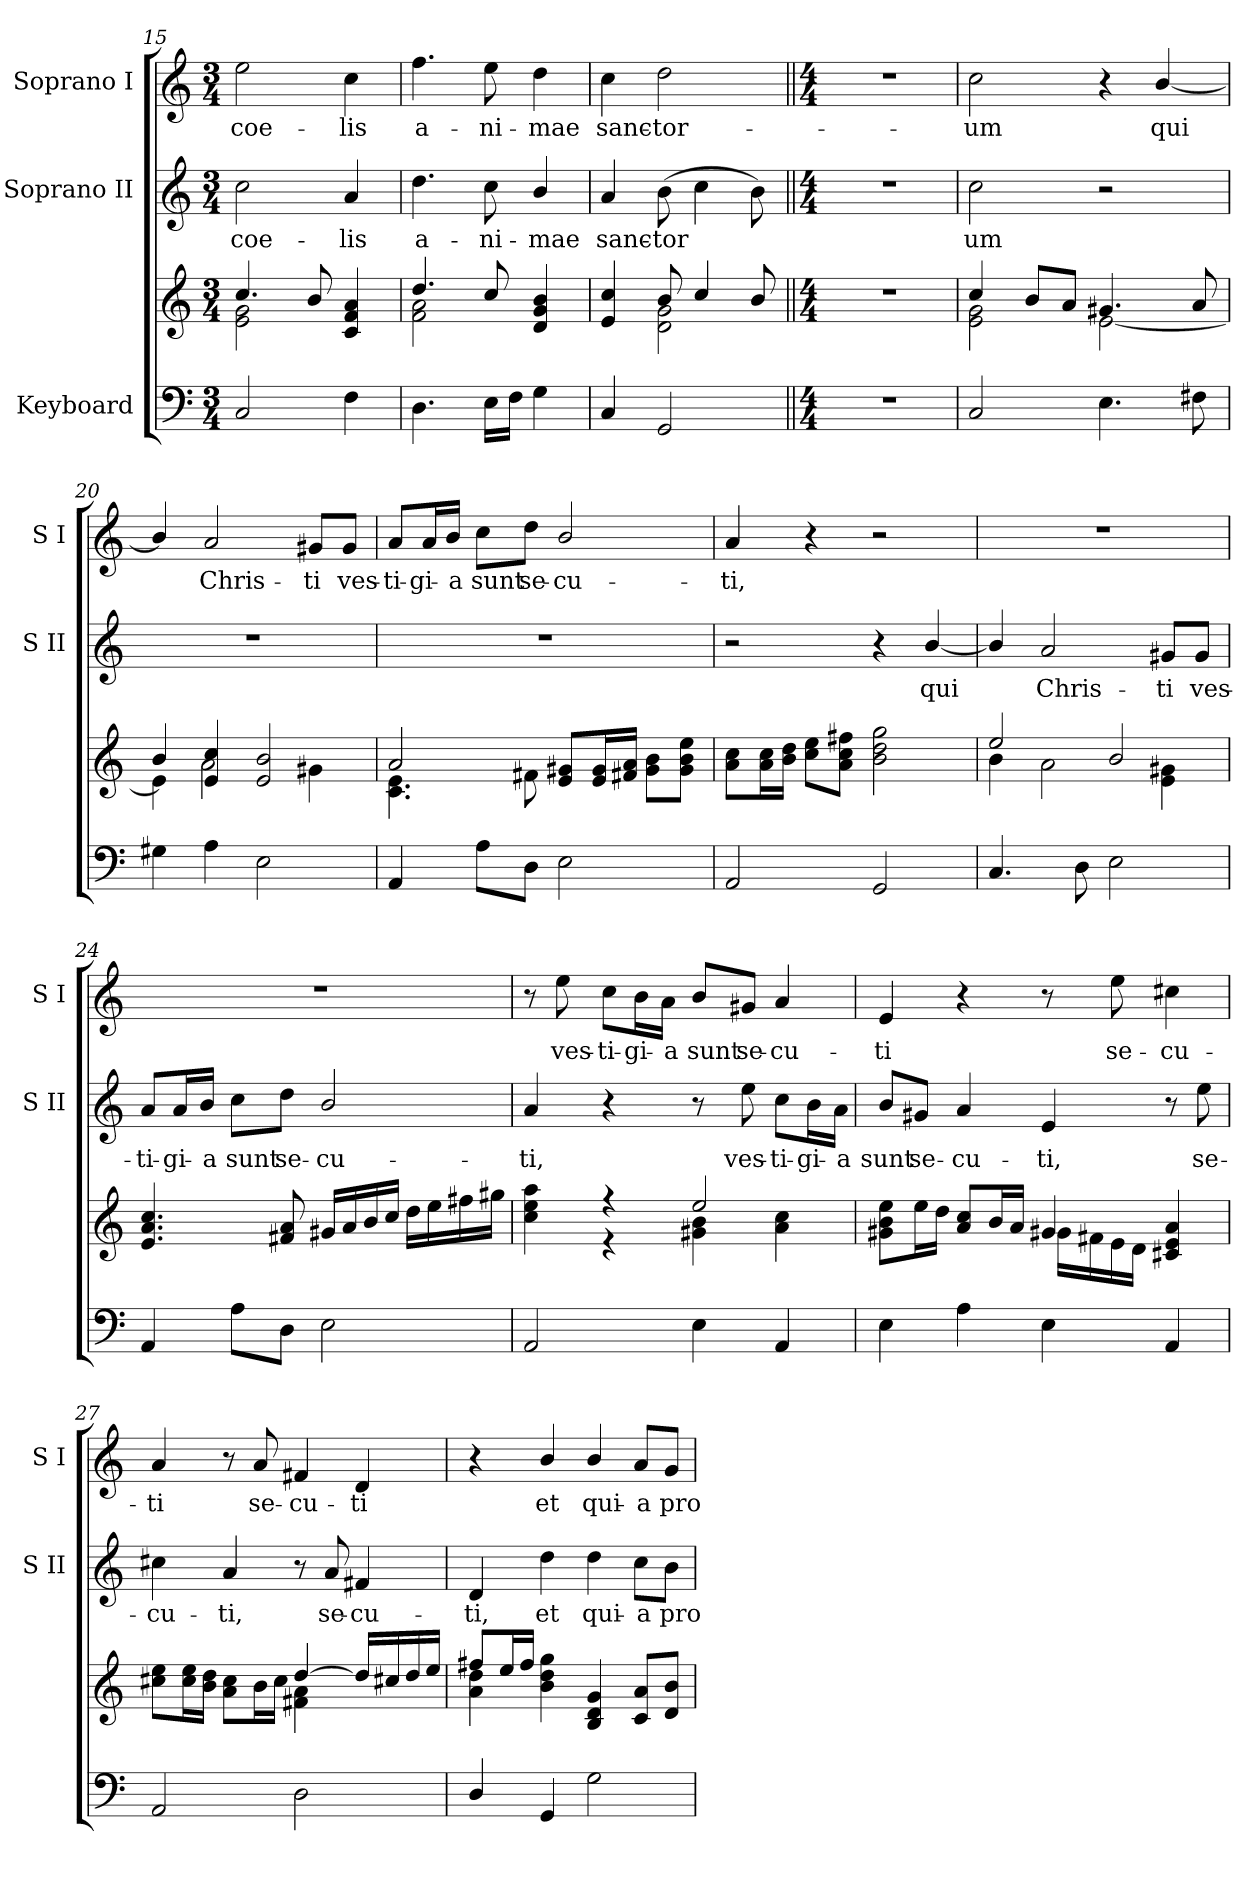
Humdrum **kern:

**kern	**kern	**kern	**text	**kern	**text
*part3	*part3	*part2	*part2	*part1	*part1
*staff4	*staff3	*staff2	*staff2	*staff1	*staff1
*I"Keyboard	*	*I"Soprano II	*	*I"Soprano I	*
*	*	*I'S II	*	*I'S I	*
*clefF4	*clefG2	*clefG2	*	*clefG2	*
*k[]	*k[]	*k[]	*	*k[]	*
*C:	*C:	*C:	*	*C:	*
*M3/4	*M3/4	*M3/4	*	*M3/4	*
=15	=15	=15	=15	=15	=15
*	*^	*	*	*	*
!	!	!	!	!LO:LY:b	!	!LO:LY:b
2C/	4.cc/	2e\ 2g\	2cc\	coe-	2ee\	coe-
.	8b/	.	.	.	.	.
!	!	!	!	!LO:LY:b	!	!LO:LY:b
4F\	4c/ 4f/ 4a/	4ryy	4a/	-lis	4cc\	-lis
=16	=16	=16	=16	=16	=16	=16
!	!	!	!	!LO:LY:b	!	!LO:LY:b
4.D\	4.dd/	2f\ 2a\	4.dd\	a-	4.ff\	a-
!	!	!	!	!LO:LY:b	!	!LO:LY:b
16E\LL	8cc/	.	8cc\	-ni-	8ee\	-ni-
16F\JJ	.	.	.	.	.	.
!	!	!	!	!LO:LY:b	!	!LO:LY:b
4G\	4d/ 4g/ 4b/	4ryy	4b/	-mae	4dd\	-mae
=17	=17	=17	=17	=17	=17	=17
!	!	!	!	!LO:LY:b	!	!LO:LY:b
4C/	4e/ 4cc/	4ryy	4a/	sanc-	4cc\	sanc-
!	!	!	!	!LO:LY:b	!	!LO:LY:b
2GG/	8b/	2d\ 2g\	(>8b\	-tor­	2dd\	-tor-
.	4cc/	.	4cc\	.	.	.
.	8b/	.	8b\)	.	.	.
*	*v	*v	*	*	*	*
=18||	=18||	=18||	=18||	=18||	=18||
*M4/4	*M4/4	*M4/4	*	*M4/4	*
1r	1r	1r	.	1r	.
!!LO:LB:g=z
=19	=19	=19	=19	=19	=19
*	*^	*	*	*	*
!	!	!	!	!LO:LY:b	!	!LO:LY:b
2C/	4cc/	2e\ 2g\	2cc\	um	2cc\	-um
.	8b/L	.	.	.	.	.
.	8a/J	.	.	.	.	.
4.E\	4.g#X/	[<2e\	2r	.	4r	.
!	!	!	!	!	!	!LO:LY:b
.	.	.	.	.	[4b/	qui
8F#X\	8a/	.	.	.	.	.
=20	=20	=20	=20	=20	=20	=20
4G#X\	4b/	4e\]	1r	.	4b/]	.
!	!	!	!	!	!	!LO:LY:b
4A\	4e/ 4cc/	2a\	.	.	2a/	Chris-
2E\	2e/ 2b/	.	.	.	.	.
!	!	!	!	!	!	!LO:LY:b
.	.	4g#X\	.	.	8g#X/L	-ti
!	!	!	!	!	!	!LO:LY:b
.	.	.	.	.	8g#/J	ves-
=21	=21	=21	=21	=21	=21	=21
!	!	!	!	!	!	!LO:LY:b
4AA/	2a/	4.c\ 4.e\	1r	.	8a/L	-ti-
!	!	!	!	!	!	!LO:LY:b
.	.	.	.	.	16a/L	-gi-
!	!	!	!	!	!	!LO:LY:b
.	.	.	.	.	16b/JJ	-a
!	!	!	!	!	!	!LO:LY:b
8A\L	.	.	.	.	8cc\L	sunt
!	!	!	!	!	!	!LO:LY:b
8D\J	.	8f#X\	.	.	8dd\J	se-
!	!	!	!	!	!	!LO:LY:b
2E\	8e/ 8g#X/L	4ryy	.	.	2b/	-cu-
.	16e/ 16g#/L	.	.	.	.	.
.	16f#X/ 16a/JJ	.	.	.	.	.
.	4ryy	8g#\ 8b\L	.	.	.	.
.	.	8g#\ 8b\ 8ee\J	.	.	.	.
=22	=22	=22	=22	=22	=22	=22
!	!	!	!	!	!	!LO:LY:b
2AA/	1ryy	8a\ 8cc\L	2r	.	4a/	-ti,
.	.	16a\ 16cc\L	.	.	.	.
.	.	16b\ 16dd\JJ	.	.	.	.
.	.	8cc\ 8ee\L	.	.	4r	.
.	.	8a\ 8cc\ 8ff#X\J	.	.	.	.
2GG/	.	2b\ 2dd\ 2gg\	4r	.	2r	.
!	!	!	!	!LO:LY:b	!	!
.	.	.	[4b/	qui	.	.
=23	=23	=23	=23	=23	=23	=23
4.C/	2ee/	4b\	4b/]	.	1r	.
!	!	!	!	!LO:LY:b	!	!
.	.	2a\	2a/	Chris-	.	.
8D\	.	.	.	.	.	.
2E\	2b/	.	.	.	.	.
!	!	!	!	!LO:LY:b	!	!
.	.	4e\ 4g#X\	8g#X/L	-ti	.	.
!	!	!	!	!LO:LY:b	!	!
.	.	.	8g#/J	ves-	.	.
!!LO:PB:g=z
=24	=24	=24	=24	=24	=24	=24
!	!	!	!	!LO:LY:b	!	!
4AA/	4.e/ 4.a/ 4.cc/	2ryy	8a/L	-ti-	1r	.
!	!	!	!	!LO:LY:b	!	!
.	.	.	16a/L	-gi-	.	.
!	!	!	!	!LO:LY:b	!	!
.	.	.	16b/JJ	-a	.	.
!	!	!	!	!LO:LY:b	!	!
8A\L	.	.	8cc\L	sunt	.	.
!	!	!	!	!LO:LY:b	!	!
8D\J	8f#X/ 8a/	.	8dd\J	se-	.	.
!	!	!	!	!LO:LY:b	!	!
2E\	16g#X/LL	4ryy	2b/	-cu-	.	.
.	16a/	.	.	.	.	.
.	16b/	.	.	.	.	.
.	16cc/JJ	.	.	.	.	.
.	4ryy	16dd\LL	.	.	.	.
.	.	16ee\	.	.	.	.
.	.	16ff#X\	.	.	.	.
.	.	16gg#X\JJ	.	.	.	.
=25	=25	=25	=25	=25	=25	=25
!	!	!	!	!LO:LY:b	!	!
2AA/	4ryy	4cc\ 4ee\ 4aa\	4a/	-ti,	8r	.
!	!	!	!	!	!	!LO:LY:b
.	.	.	.	.	8ee\	ves-
!	!	!	!	!	!	!LO:LY:b
.	4r	4r	4r	.	8cc\L	-ti-
!	!	!	!	!	!	!LO:LY:b
.	.	.	.	.	16b\L	-gi-
!	!	!	!	!	!	!LO:LY:b
.	.	.	.	.	16a\JJ	-a
!	!	!	!	!	!	!LO:LY:b
4E\	2ee/	4g#X\ 4b\	8r	.	8b/L	sunt
!	!	!	!	!LO:LY:b	!	!LO:LY:b
.	.	.	8ee\	ves-	8g#X/J	se-
!	!	!	!	!LO:LY:b	!	!LO:LY:b
4AA/	.	4a\ 4cc\	8cc\L	-ti-	4a/	-cu-
!	!	!	!	!LO:LY:b	!	!
.	.	.	16b\L	-gi-	.	.
!	!	!	!	!LO:LY:b	!	!
.	.	.	16a\JJ	-a	.	.
=26	=26	=26	=26	=26	=26	=26
!	!	!	!	!LO:LY:b	!	!LO:LY:b
4E\	4ryy	8g#X\ 8b\ 8ee\L	8b/L	sunt	4e/	-ti
!	!	!	!	!LO:LY:b	!	!
.	.	16ee\L	8g#X/J	se-	.	.
.	.	16dd\JJ	.	.	.	.
!	!	!	!	!LO:LY:b	!	!
4A\	8a/ 8cc/L	4ryy	4a/	-cu-	4r	.
.	16b/L	.	.	.	.	.
.	16a/JJ	.	.	.	.	.
!	!	!	!	!LO:LY:b	!	!
4E\	4g#X/	16g#\LL	4e/	-ti,	8r	.
.	.	16f#X\	.	.	.	.
!	!	!	!	!	!	!LO:LY:b
.	.	16e\	.	.	8ee\	se-
.	.	16d\JJ	.	.	.	.
!	!	!	!	!	!	!LO:LY:b
4AA/	4c#X/ 4e/ 4a/	4ryy	8r	.	4cc#X\	-cu-
!	!	!	!	!LO:LY:b	!	!
.	.	.	8ee\	se-	.	.
!!LO:LB:g=z
=27	=27	=27	=27	=27	=27	=27
!	!	!	!	!LO:LY:b	!	!LO:LY:b
2AA/	2ryy	8cc#X\ 8ee\L	4cc#X\	-cu-	4a/	-ti
.	.	16cc#\ 16ee\L	.	.	.	.
.	.	16b\ 16dd\JJ	.	.	.	.
!	!	!	!	!LO:LY:b	!	!
.	.	8a\ 8cc#\L	4a/	-ti,	8r	.
!	!	!	!	!	!	!LO:LY:b
.	.	16b\L	.	.	8a/	se-
.	.	16cc#\JJ	.	.	.	.
!	!	!	!	!	!	!LO:LY:b
2D\	[>4dd/	4f#X\ 4a\	8r	.	4f#X/	-cu-
!	!	!	!	!LO:LY:b	!	!
.	.	.	8a/	se-	.	.
!	!	!	!	!LO:LY:b	!	!LO:LY:b
.	16dd/LL]	4ryy	4f#X/	-cu-	4d/	-ti
.	16cc#X/	.	.	.	.	.
.	16dd/	.	.	.	.	.
.	16ee/JJ	.	.	.	.	.
=28	=28	=28	=28	=28	=28	=28
!	!	!	!	!LO:LY:b	!	!
4D/	8ff#X/L	4a\ 4dd\	4d/	-ti,	4r	.
.	16ee/L	.	.	.	.	.
.	16ff#/JJ	.	.	.	.	.
!	!	!	!	!LO:LY:b	!	!LO:LY:b
4GG/	4ryy	4b\ 4dd\ 4gg\	4dd\	et	4b/	et
!	!	!	!	!LO:LY:b	!	!LO:LY:b
2G\	4B/ 4d/ 4g/	2ryy	4dd\	qui-	4b/	qui-
!	!	!	!	!LO:LY:b	!	!LO:LY:b
.	8c/ 8a/L	.	8cc\L	-a	8a/L	-a
!	!	!	!	!LO:LY:b	!	!LO:LY:b
.	8d/ 8b/J	.	8b\J	pro	8g/J	pro
*	*v	*v	*	*	*	*
=	=	=	=	=	=
*-	*-	*-	*-	*-	*-
